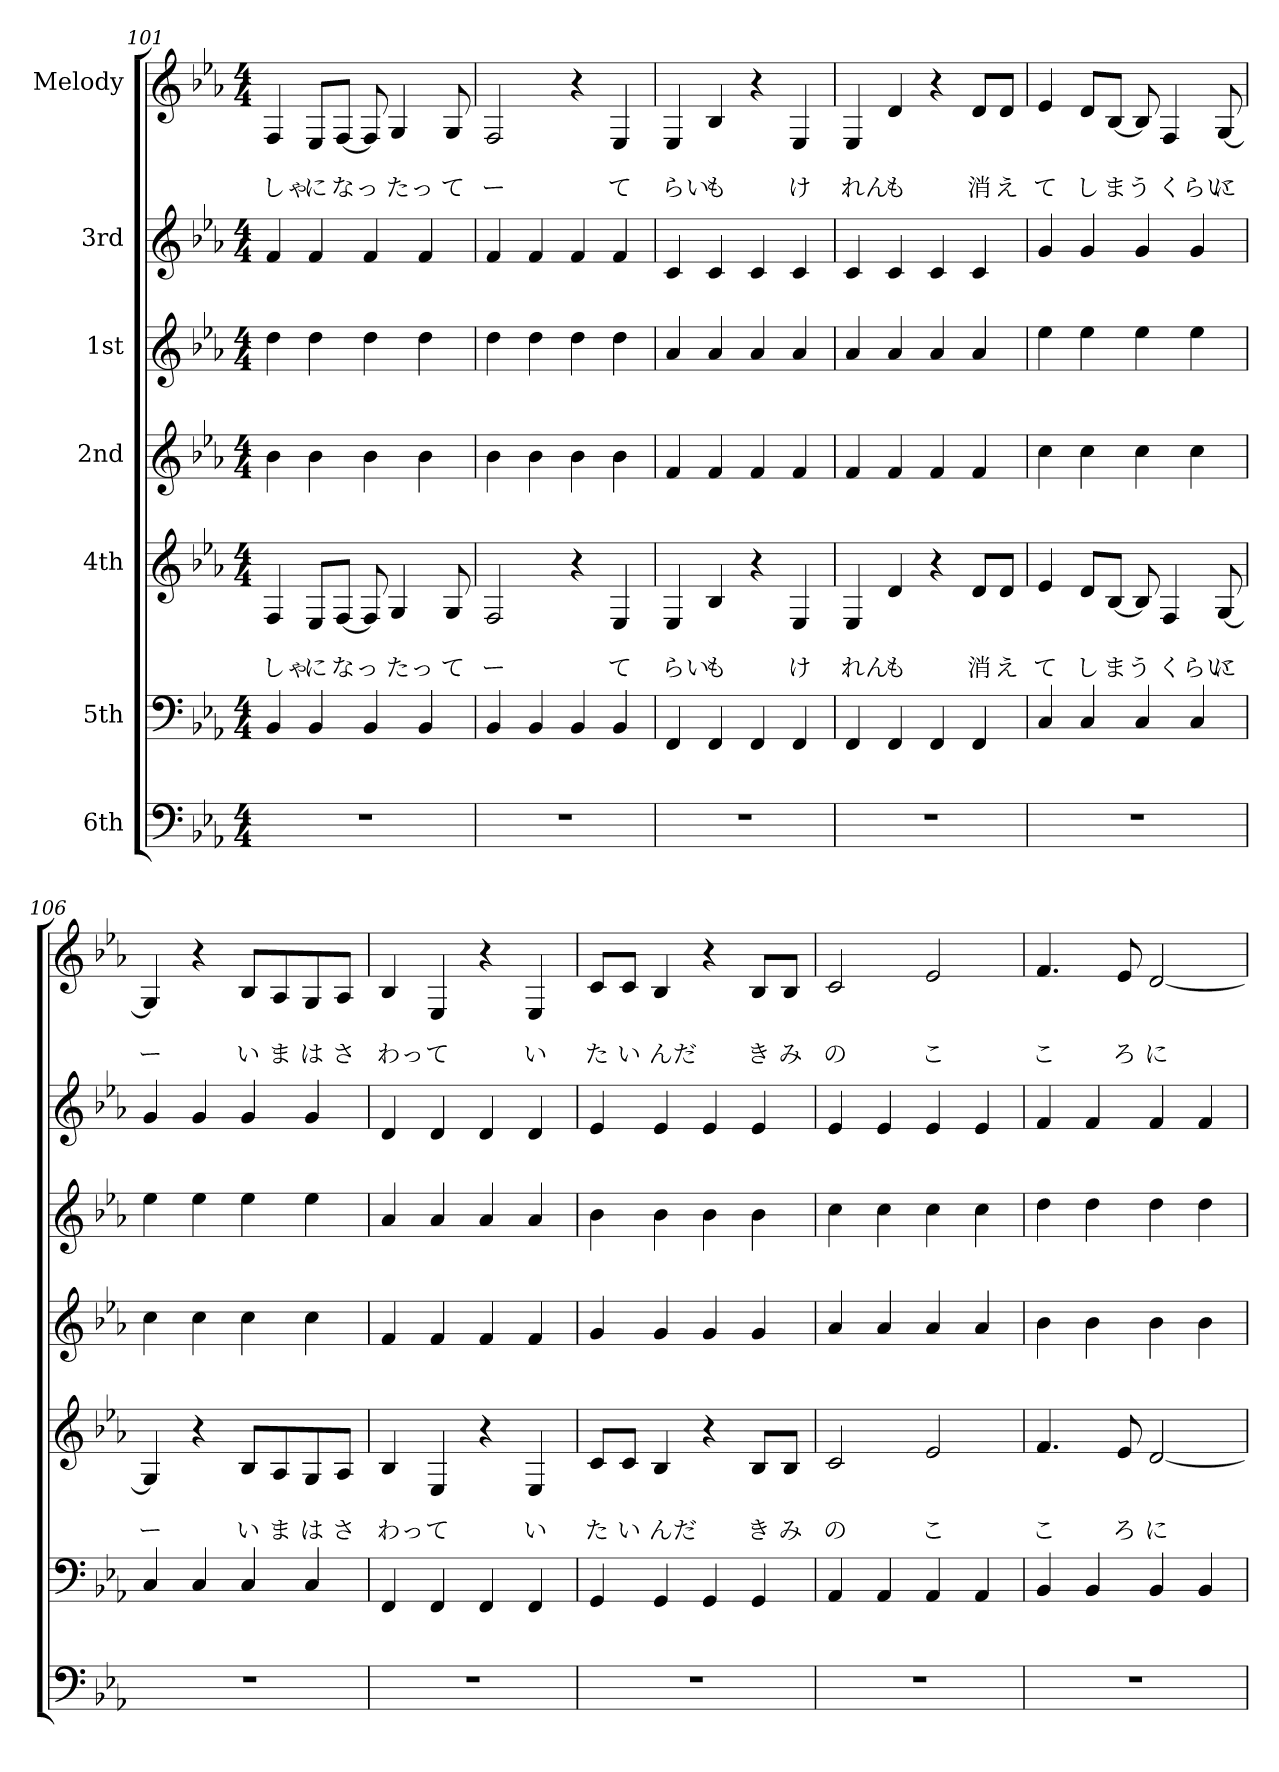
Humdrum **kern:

**kern	**kern	**kern	**text	**text	**kern	**kern	**kern	**kern	**text	**text
*part7	*part6	*part5	*part5	*part5	*part4	*part3	*part2	*part1	*part1	*part1
*staff7	*staff6	*staff5	*staff5	*staff5	*staff4	*staff3	*staff2	*staff1	*staff1	*staff1
*I"6th	*I"5th	*I"4th	*	*	*I"2nd	*I"1st	*I"3rd	*I"Melody	*	*
*clefF4	*clefF4	*clefG2	*	*	*clefG2	*clefG2	*clefG2	*clefG2	*	*
*k[b-e-a-]	*k[b-e-a-]	*k[b-e-a-]	*	*	*k[b-e-a-]	*k[b-e-a-]	*k[b-e-a-]	*k[b-e-a-]	*	*
*M4/4	*M4/4	*M4/4	*	*	*M4/4	*M4/4	*M4/4	*M4/4	*	*
=101	=101	=101	=101	=101	=101	=101	=101	=101	=101	=101
1r	4BB-	4F	.	しゃ	4b-	4dd	4f	4F	.	しゃ
.	4BB-	8E-L	.	に	4b-	4dd	4f	8E-L	.	に
.	.	[8FJ	.	なっ	.	.	.	[8FJ	.	なっ
.	4BB-	8F]	.	.	4b-	4dd	4f	8F]	.	.
.	.	4G	.	たっ	.	.	.	4G	.	たっ
.	4BB-	.	.	.	4b-	4dd	4f	.	.	.
.	.	8G	.	て	.	.	.	8G	.	て
=102	=102	=102	=102	=102	=102	=102	=102	=102	=102	=102
1r	4BB-	2F	.	ー	4b-	4dd	4f	2F	.	ー
.	4BB-	.	.	.	4b-	4dd	4f	.	.	.
.	4BB-	4r	.	.	4b-	4dd	4f	4r	.	.
.	4BB-	4E-	.	て	4b-	4dd	4f	4E-	.	て
=103	=103	=103	=103	=103	=103	=103	=103	=103	=103	=103
1r	4FF	4E-	.	らい	4f	4a-	4c	4E-	.	らい
.	4FF	4B-	.	も	4f	4a-	4c	4B-	.	も
.	4FF	4r	.	.	4f	4a-	4c	4r	.	.
.	4FF	4E-	.	け	4f	4a-	4c	4E-	.	け
=104	=104	=104	=104	=104	=104	=104	=104	=104	=104	=104
1r	4FF	4E-	.	れん	4f	4a-	4c	4E-	.	れん
.	4FF	4d	.	も	4f	4a-	4c	4d	.	も
.	4FF	4r	.	.	4f	4a-	4c	4r	.	.
.	4FF	8dL	.	消	4f	4a-	4c	8dL	.	消
.	.	8dJ	.	え	.	.	.	8dJ	.	え
=105	=105	=105	=105	=105	=105	=105	=105	=105	=105	=105
1r	4C	4e-	.	て	4cc	4ee-	4g	4e-	.	て
.	4C	8dL	.	し	4cc	4ee-	4g	8dL	.	し
.	.	[8B-J	.	まう	.	.	.	[8B-J	.	まう
.	4C	8B-]	.	.	4cc	4ee-	4g	8B-]	.	.
.	.	4F	.	くらい	.	.	.	4F	.	くらい
.	4C	.	.	.	4cc	4ee-	4g	.	.	.
.	.	[8G	.	に	.	.	.	[8G	.	に
=106	=106	=106	=106	=106	=106	=106	=106	=106	=106	=106
1r	4C	4G]	.	ー	4cc	4ee-	4g	4G]	.	ー
.	4C	4r	.	.	4cc	4ee-	4g	4r	.	.
.	4C	8B-L	.	い	4cc	4ee-	4g	8B-L	.	い
.	.	8A-	.	ま	.	.	.	8A-	.	ま
.	4C	8G	.	は	4cc	4ee-	4g	8G	.	は
.	.	8A-J	.	さ	.	.	.	8A-J	.	さ
=107	=107	=107	=107	=107	=107	=107	=107	=107	=107	=107
1r	4FF	4B-	.	わっ	4f	4a-	4d	4B-	.	わっ
.	4FF	4E-	.	て	4f	4a-	4d	4E-	.	て
.	4FF	4r	.	.	4f	4a-	4d	4r	.	.
.	4FF	4E-	.	い	4f	4a-	4d	4E-	.	い
=108	=108	=108	=108	=108	=108	=108	=108	=108	=108	=108
1r	4GG	8cL	.	た	4g	4b-	4e-	8cL	.	た
.	.	8cJ	.	い	.	.	.	8cJ	.	い
.	4GG	4B-	.	んだ	4g	4b-	4e-	4B-	.	んだ
.	4GG	4r	.	.	4g	4b-	4e-	4r	.	.
.	4GG	8B-L	.	き	4g	4b-	4e-	8B-L	.	き
.	.	8B-J	.	み	.	.	.	8B-J	.	み
=109	=109	=109	=109	=109	=109	=109	=109	=109	=109	=109
1r	4AA-	2c	.	の	4a-	4cc	4e-	2c	.	の
.	4AA-	.	.	.	4a-	4cc	4e-	.	.	.
.	4AA-	2e-	.	こ	4a-	4cc	4e-	2e-	.	こ
.	4AA-	.	.	.	4a-	4cc	4e-	.	.	.
=110	=110	=110	=110	=110	=110	=110	=110	=110	=110	=110
1r	4BB-	4.f	.	こ	4b-	4dd	4f	4.f	.	こ
.	4BB-	.	.	.	4b-	4dd	4f	.	.	.
.	.	8e-	.	ろ	.	.	.	8e-	.	ろ
.	4BB-	[2d	.	に	4b-	4dd	4f	[2d	.	に
.	4BB-	.	.	.	4b-	4dd	4f	.	.	.
=	=	=	=	=	=	=	=	=	=	=
*-	*-	*-	*-	*-	*-	*-	*-	*-	*-	*-
